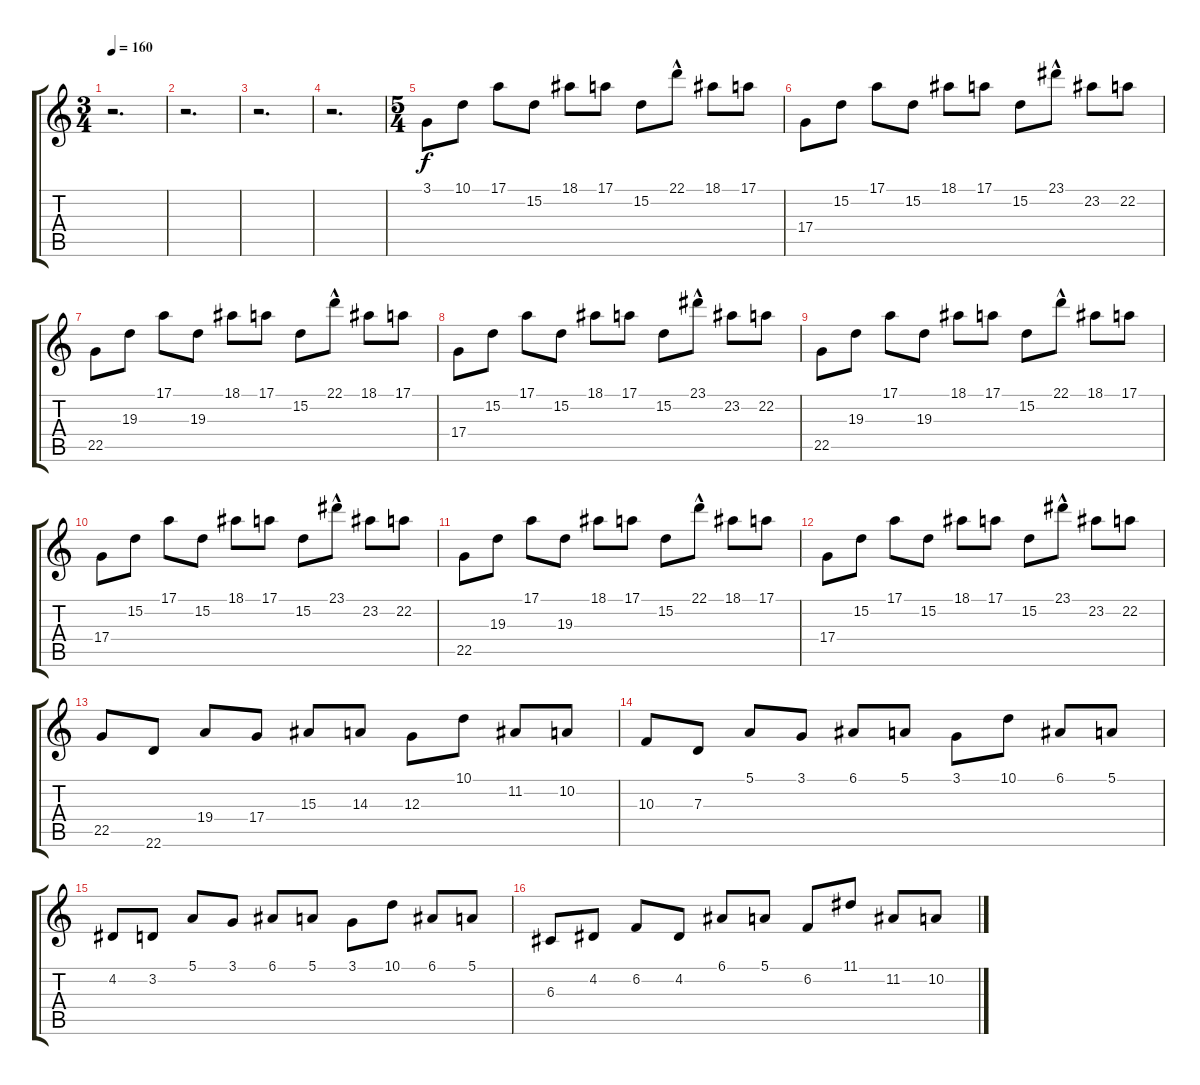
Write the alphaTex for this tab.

\track "" {instrument electricpiano2}
\staff {score tabs}
\tuning (E4 B3 G3 D3 A2 E2) {hide}
\ts (3 4)
\tempo 160
\clef g2
\ks c
r.2{d dy f} |
r.2{d} |
r.2{d} |
r.2{d} |
\ts (5 4)
3.1.8 10.1.8 17.1.8 15.2.8 18.1.8 17.1.8 15.2.8 22.1{hac}.8 18.1.8 17.1.8 |
17.4.8 15.2.8 17.1.8 15.2.8 18.1.8 17.1.8 15.2.8 23.1{hac}.8 23.2.8 22.2.8 |
22.5.8 19.3.8 17.1.8 19.3.8 18.1.8 17.1.8 15.2.8 22.1{hac}.8 18.1.8 17.1.8 |
17.4.8 15.2.8 17.1.8 15.2.8 18.1.8 17.1.8 15.2.8 23.1{hac}.8 23.2.8 22.2.8 |
22.5.8 19.3.8 17.1.8 19.3.8 18.1.8 17.1.8 15.2.8 22.1{hac}.8 18.1.8 17.1.8 |
17.4.8 15.2.8 17.1.8 15.2.8 18.1.8 17.1.8 15.2.8 23.1{hac}.8 23.2.8 22.2.8 |
22.5.8 19.3.8 17.1.8 19.3.8 18.1.8 17.1.8 15.2.8 22.1{hac}.8 18.1.8 17.1.8 |
17.4.8 15.2.8 17.1.8 15.2.8 18.1.8 17.1.8 15.2.8 23.1{hac}.8 23.2.8 22.2.8 |
22.5.8 22.6.8 19.4.8 17.4.8 15.3.8 14.3.8 12.3.8 10.1.8 11.2.8 10.2.8 |
10.3.8 7.3.8 5.1.8 3.1.8 6.1.8 5.1.8 3.1.8 10.1.8 6.1.8 5.1.8 |
4.2.8 3.2.8 5.1.8 3.1.8 6.1.8 5.1.8 3.1.8 10.1.8 6.1.8 5.1.8 |
6.3.8 4.2.8 6.2.8 4.2.8 6.1.8 5.1.8 6.2.8 11.1.8 11.2.8 10.2.8
